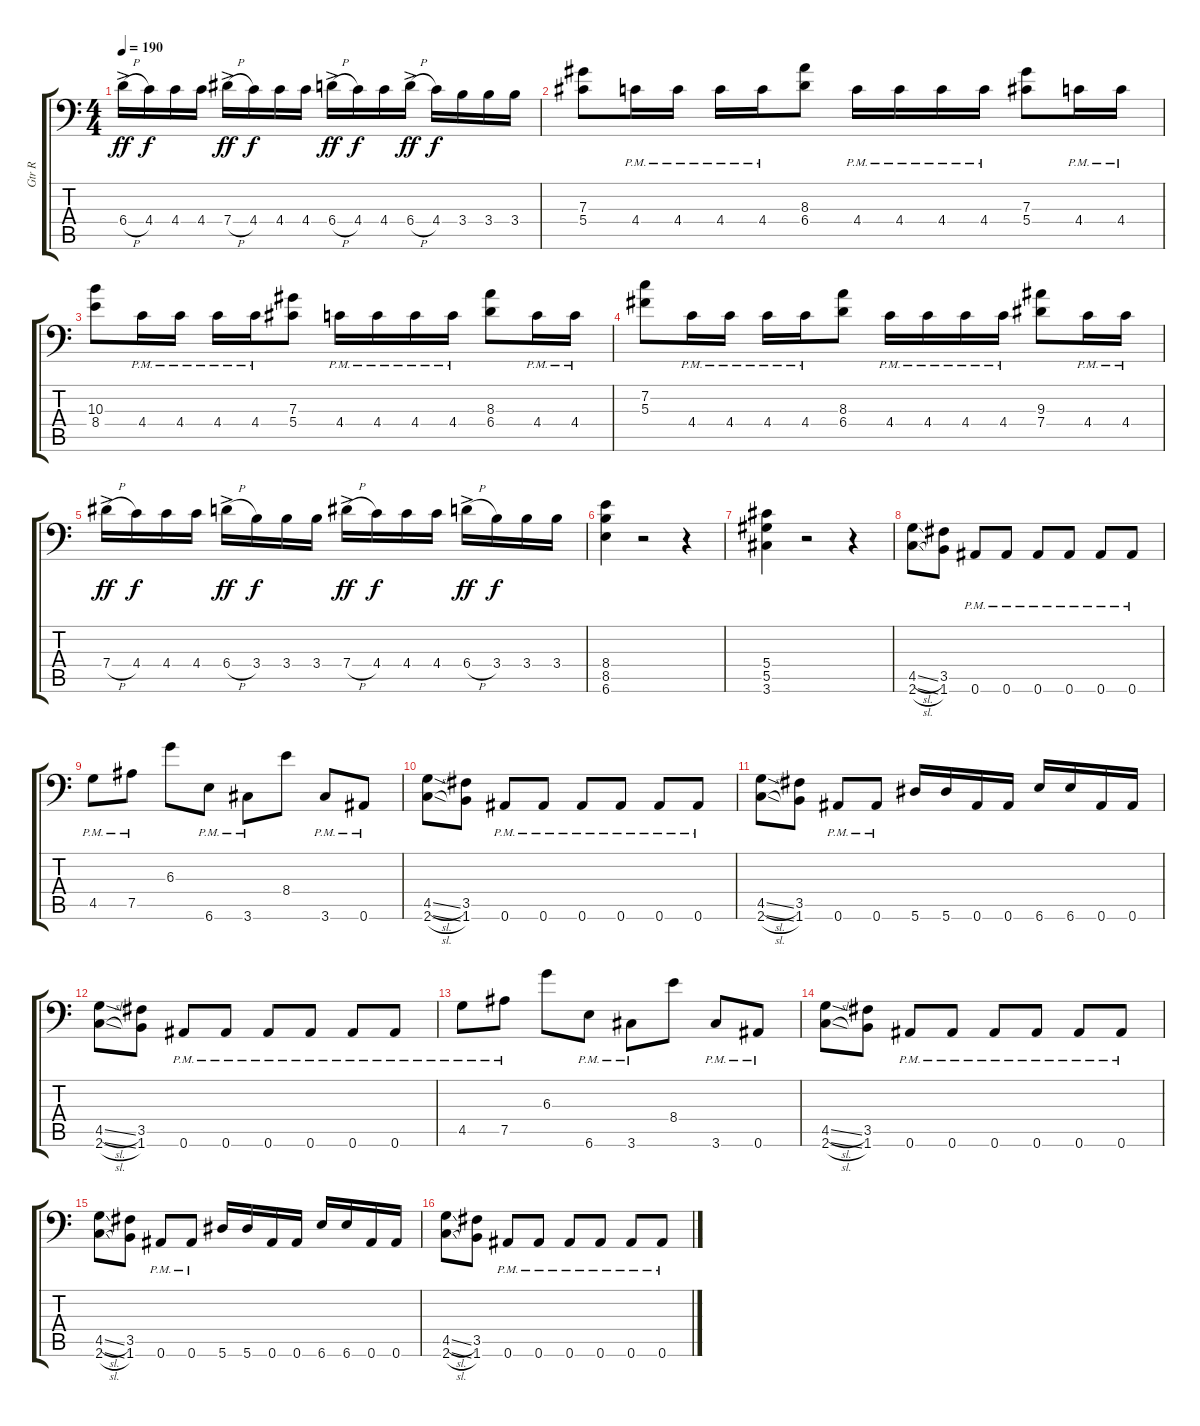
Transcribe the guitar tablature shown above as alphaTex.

\track ("Gtr R" "Gtr R") {instrument distortionguitar}
\staff {score tabs}
\tuning (Bb3 F3 Db3 Ab2 Eb2 Bb1) {hide}
\ts (4 4)
\tempo 190
\clef f4
\ks c
6.4{h ac}.16{dy ff} 4.4.16{dy f} 4.4.16 4.4.16 7.4{h ac}.16{dy ff} 4.4.16{dy f} 4.4.16 4.4.16 6.4{h ac}.16{dy ff} 4.4.16{dy f} 4.4.16 6.4{h ac}.16{dy ff} 4.4.16{dy f} 3.4.16 3.4.16 3.4.16 |
(7.3 5.4).8 4.4{pm}.16 4.4{pm}.16 4.4{pm}.16 4.4{pm}.16 (8.3 6.4).8 4.4{pm}.16 4.4{pm}.16 4.4{pm}.16 4.4{pm}.16 (7.3 5.4).8 4.4{pm}.16 4.4{pm}.16 |
(10.3 8.4).8 4.4{pm}.16 4.4{pm}.16 4.4{pm}.16 4.4{pm}.16 (7.3 5.4).8 4.4{pm}.16 4.4{pm}.16 4.4{pm}.16 4.4{pm}.16 (8.3 6.4).8 4.4{pm}.16 4.4{pm}.16 |
(7.2 5.3).8 4.4{pm}.16 4.4{pm}.16 4.4{pm}.16 4.4{pm}.16 (8.3 6.4).8 4.4{pm}.16 4.4{pm}.16 4.4{pm}.16 4.4{pm}.16 (9.3 7.4).8 4.4{pm}.16 4.4{pm}.16 |
7.4{h ac}.16{dy ff} 4.4.16{dy f} 4.4.16 4.4.16 6.4{h ac}.16{dy ff} 3.4.16{dy f} 3.4.16 3.4.16 7.4{h ac}.16{dy ff} 4.4.16{dy f} 4.4.16 4.4.16 6.4{h ac}.16{dy ff} 3.4.16{dy f} 3.4.16 3.4.16 |
(8.4 8.5 6.6).4 r.2 r.4 |
(5.4 5.5 3.6).4 r.2 r.4 |
(4.5{sl} 2.6{sl}).8 (3.5 1.6).8 0.6{pm}.8 0.6{pm}.8 0.6{pm}.8 0.6{pm}.8 0.6{pm}.8 0.6{pm}.8 |
4.5{pm}.8 7.5{pm}.8 6.3.8 6.6{pm}.8 3.6{pm}.8 8.4.8 3.6{pm}.8 0.6{pm}.8 |
(4.5{sl} 2.6{sl}).8 (3.5 1.6).8 0.6{pm}.8 0.6{pm}.8 0.6{pm}.8 0.6{pm}.8 0.6{pm}.8 0.6{pm}.8 |
(4.5{sl} 2.6{sl}).8 (3.5 1.6).8 0.6{pm}.8 0.6{pm}.8 5.6.16 5.6.16 0.6.16 0.6.16 6.6.16 6.6.16 0.6.16 0.6.16 |
(4.5{sl} 2.6{sl}).8 (3.5 1.6).8 0.6{pm}.8 0.6{pm}.8 0.6{pm}.8 0.6{pm}.8 0.6{pm}.8 0.6{pm}.8 |
4.5{pm}.8 7.5{pm}.8 6.3.8 6.6{pm}.8 3.6{pm}.8 8.4.8 3.6{pm}.8 0.6{pm}.8 |
(4.5{sl} 2.6{sl}).8 (3.5 1.6).8 0.6{pm}.8 0.6{pm}.8 0.6{pm}.8 0.6{pm}.8 0.6{pm}.8 0.6{pm}.8 |
(4.5{sl} 2.6{sl}).8 (3.5 1.6).8 0.6{pm}.8 0.6{pm}.8 5.6.16 5.6.16 0.6.16 0.6.16 6.6.16 6.6.16 0.6.16 0.6.16 |
(4.5{sl} 2.6{sl}).8 (3.5 1.6).8 0.6{pm}.8 0.6{pm}.8 0.6{pm}.8 0.6{pm}.8 0.6{pm}.8 0.6{pm}.8
